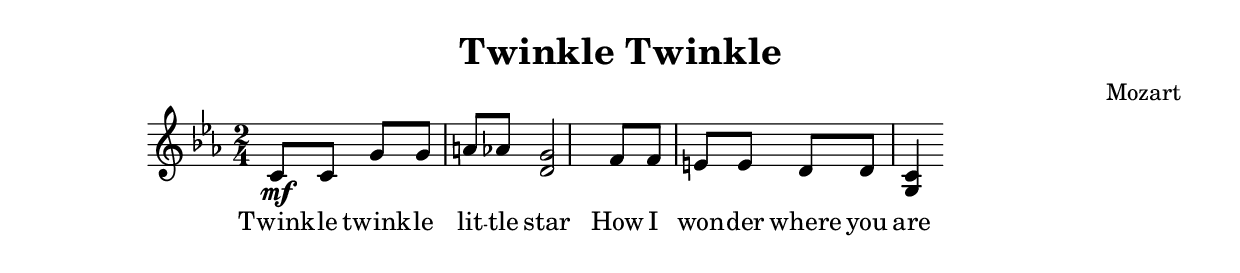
\header {
  title = "Twinkle Twinkle"
  composer = "Mozart"
}

\relative c' {
  \time 2/4
  \key c \minor
  c8\mf c g' g
  a aes <g d>2
  f8 f e e
  d d <c g>4
}

\addlyrics {
  Twink -- le twink -- le lit -- tle star
  How I won -- der where you are
}
